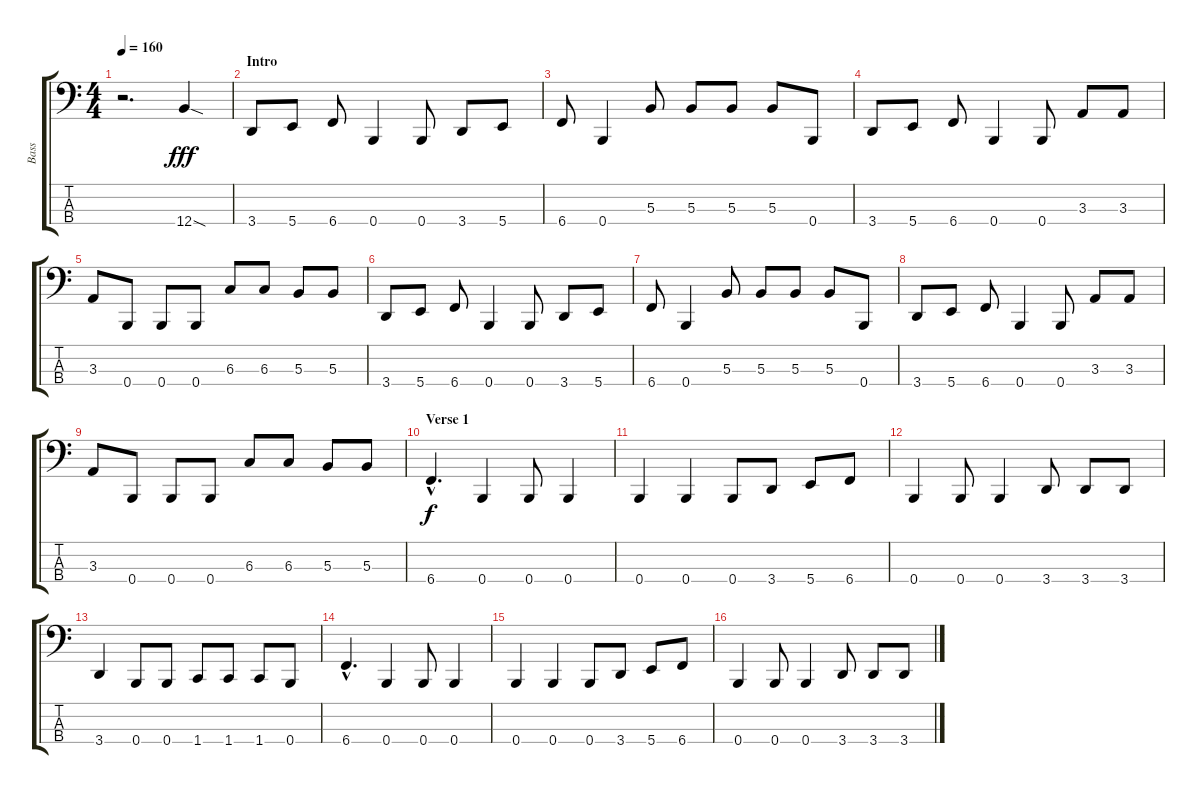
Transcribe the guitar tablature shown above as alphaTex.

\track ("Bass" "Bass") {instrument electricbassfinger}
\staff {score tabs}
\tuning (E2 B1 Gb1 B0) {hide}
\ts (4 4)
\tempo 160
\clef f4
\ks c
r.2{d dy fff instrument electricbassfinger} 12.4{sod}.4 |
\section ("" "Intro")
3.4.8 5.4.8 6.4.8 0.4.4 0.4.8 3.4.8 5.4.8 |
6.4.8 0.4.4 5.3.8 5.3.8 5.3.8 5.3.8 0.4.8 |
3.4.8 5.4.8 6.4.8 0.4.4 0.4.8 3.3.8 3.3.8 |
3.3.8 0.4.8 0.4.8 0.4.8 6.3.8 6.3.8 5.3.8 5.3.8 |
3.4.8 5.4.8 6.4.8 0.4.4 0.4.8 3.4.8 5.4.8 |
6.4.8 0.4.4 5.3.8 5.3.8 5.3.8 5.3.8 0.4.8 |
3.4.8 5.4.8 6.4.8 0.4.4 0.4.8 3.3.8 3.3.8 |
3.3.8 0.4.8 0.4.8 0.4.8 6.3.8 6.3.8 5.3.8 5.3.8 |
\section ("" "Verse 1")
6.4{hac}.4{d dy f} 0.4.4 0.4.8 0.4.4 |
0.4.4 0.4.4 0.4.8 3.4.8 5.4.8 6.4.8 |
0.4.4 0.4.8 0.4.4 3.4.8 3.4.8 3.4.8 |
3.4.4 0.4.8 0.4.8 1.4.8 1.4.8 1.4.8 0.4.8 |
6.4{hac}.4{d} 0.4.4 0.4.8 0.4.4 |
0.4.4 0.4.4 0.4.8 3.4.8 5.4.8 6.4.8 |
0.4.4 0.4.8 0.4.4 3.4.8 3.4.8 3.4.8
